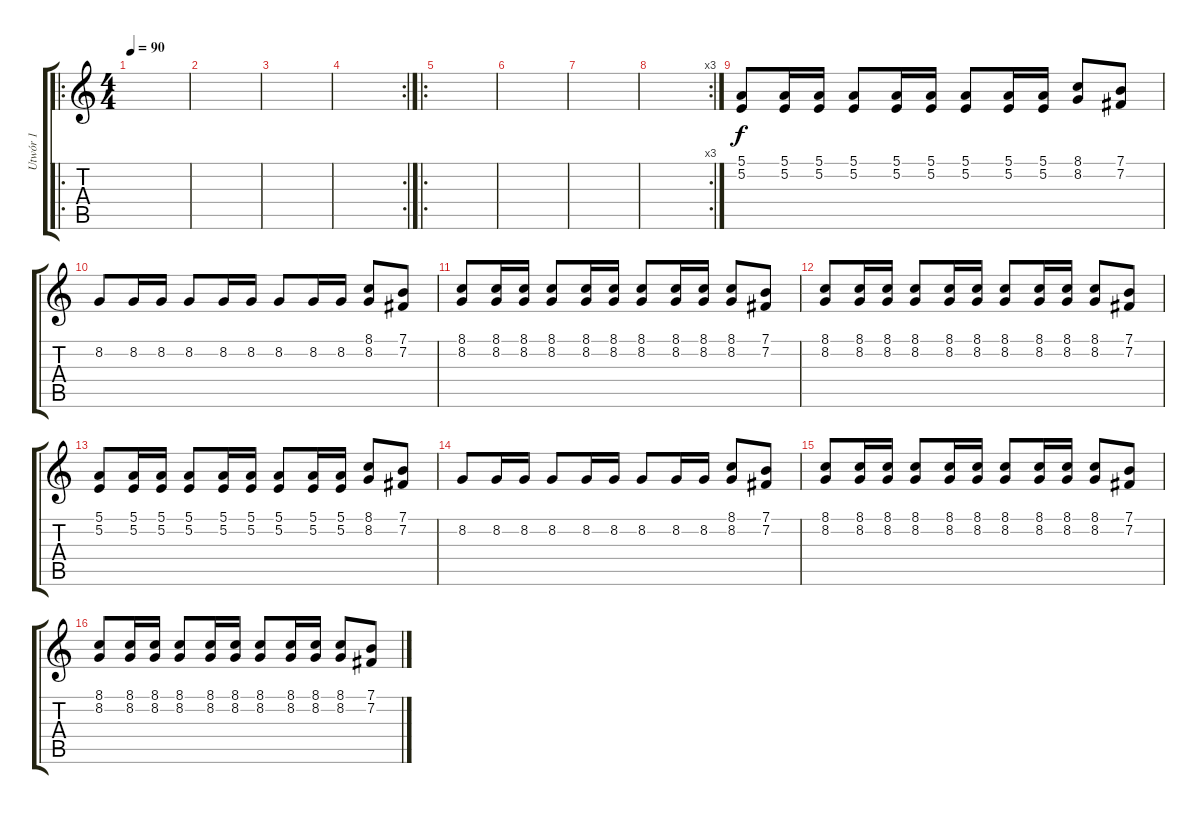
\track ("Utwór 1" "Utwór 1") {instrument acousticgrandpiano}
\staff {score tabs}
\tuning (E4 B3 G3 D3 A2 E2) {hide}
\ro
\ts (4 4)
\tempo 90
\clef g2
\ks c
|
|
|
\rc 2
|
\ro
|
|
|
\rc 3
|
(5.1 5.2).8 (5.1 5.2).16 (5.1 5.2).16 (5.1 5.2).8 (5.1 5.2).16 (5.1 5.2).16 (5.1 5.2).8 (5.1 5.2).16 (5.1 5.2).16 (8.1 8.2).8 (7.1 7.2).8 |
8.2.8 8.2.16 8.2.16 8.2.8 8.2.16 8.2.16 8.2.8 8.2.16 8.2.16 (8.1 8.2).8 (7.1 7.2).8 |
(8.1 8.2).8 (8.1 8.2).16 (8.1 8.2).16 (8.1 8.2).8 (8.1 8.2).16 (8.1 8.2).16 (8.1 8.2).8 (8.1 8.2).16 (8.1 8.2).16 (8.1 8.2).8 (7.1 7.2).8 |
(8.1 8.2).8 (8.1 8.2).16 (8.1 8.2).16 (8.1 8.2).8 (8.1 8.2).16 (8.1 8.2).16 (8.1 8.2).8 (8.1 8.2).16 (8.1 8.2).16 (8.1 8.2).8 (7.1 7.2).8 |
(5.1 5.2).8 (5.1 5.2).16 (5.1 5.2).16 (5.1 5.2).8 (5.1 5.2).16 (5.1 5.2).16 (5.1 5.2).8 (5.1 5.2).16 (5.1 5.2).16 (8.1 8.2).8 (7.1 7.2).8 |
8.2.8 8.2.16 8.2.16 8.2.8 8.2.16 8.2.16 8.2.8 8.2.16 8.2.16 (8.1 8.2).8 (7.1 7.2).8 |
(8.1 8.2).8 (8.1 8.2).16 (8.1 8.2).16 (8.1 8.2).8 (8.1 8.2).16 (8.1 8.2).16 (8.1 8.2).8 (8.1 8.2).16 (8.1 8.2).16 (8.1 8.2).8 (7.1 7.2).8 |
(8.1 8.2).8 (8.1 8.2).16 (8.1 8.2).16 (8.1 8.2).8 (8.1 8.2).16 (8.1 8.2).16 (8.1 8.2).8 (8.1 8.2).16 (8.1 8.2).16 (8.1 8.2).8 (7.1 7.2).8
